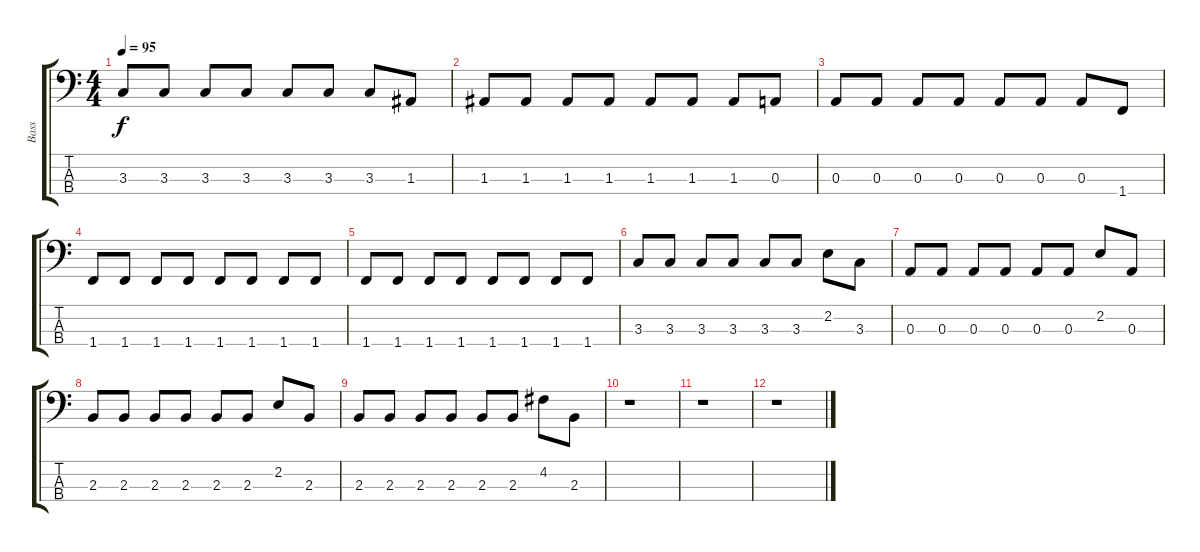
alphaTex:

\track ("Bass" "Bass") {instrument electricbasspick}
\staff {score tabs}
\tuning (G2 D2 A1 E1) {hide}
\ts (4 4)
\tempo 95
\clef f4
\ks c
3.3.8{dy f} 3.3.8 3.3.8 3.3.8 3.3.8 3.3.8 3.3.8 1.3.8 |
1.3.8 1.3.8 1.3.8 1.3.8 1.3.8 1.3.8 1.3.8 0.3.8 |
0.3.8 0.3.8 0.3.8 0.3.8 0.3.8 0.3.8 0.3.8 1.4.8 |
1.4.8 1.4.8 1.4.8 1.4.8 1.4.8 1.4.8 1.4.8 1.4.8 |
1.4.8 1.4.8 1.4.8 1.4.8 1.4.8 1.4.8 1.4.8 1.4.8 |
3.3.8 3.3.8 3.3.8 3.3.8 3.3.8 3.3.8 2.2.8 3.3.8 |
0.3.8 0.3.8 0.3.8 0.3.8 0.3.8 0.3.8 2.2.8 0.3.8 |
2.3.8 2.3.8 2.3.8 2.3.8 2.3.8 2.3.8 2.2.8 2.3.8 |
2.3.8 2.3.8 2.3.8 2.3.8 2.3.8 2.3.8 4.2.8 2.3.8 |
r.1 |
r.1 |
r.1
